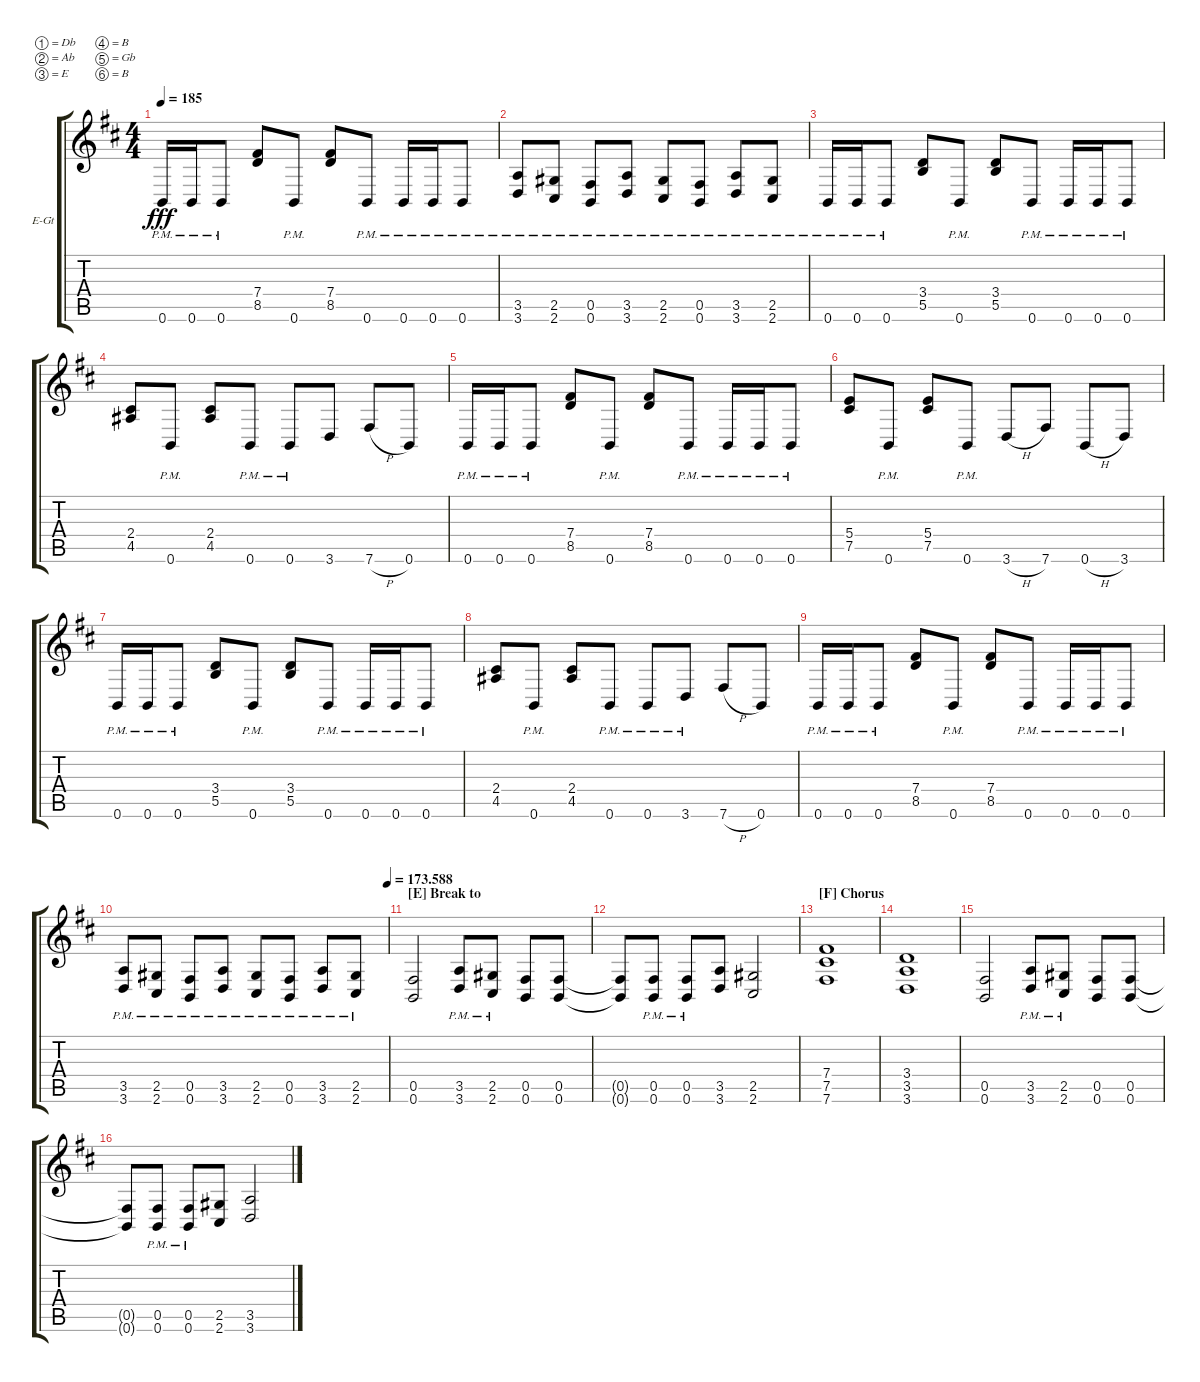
\defaultSystemsLayout 4
\bracketExtendMode groupsimilarinstruments
\firstSystemTrackNameOrientation horizontal
\otherSystemsTrackNameOrientation horizontal
\track ("Electric Guitar" "E-Gt") {instrument distortionguitar}
\staff {score tabs}
\tuning (Db4 Ab3 E3 B2 Gb2 B1)
\ts (4 4)
\tempo 185
\clef g2
\ks bminor
0.6{pm}.16{dy fff} 0.6{pm}.16 0.6{pm}.8 (8.5 7.4).8 0.6{pm}.8 (8.5 7.4).8 0.6{pm}.8 0.6{pm}.16 0.6{pm}.16 0.6{pm}.8 |
(3.6{pm} 3.5{pm}).8 (2.6{pm} 2.5{pm}).8 (0.6{pm} 0.5{pm}).8 (3.6{pm} 3.5{pm}).8 (2.6{pm} 2.5{pm}).8 (0.6{pm} 0.5{pm}).8 (3.6{pm} 3.5{pm}).8 (2.6{pm} 2.5{pm}).8 |
0.6{pm}.16 0.6{pm}.16 0.6{pm}.8 (5.5 3.4).8 0.6{pm}.8 (5.5 3.4).8 0.6{pm}.8 0.6{pm}.16 0.6{pm}.16 0.6{pm}.8 |
(2.4 4.5).8 0.6{pm}.8 (2.4 4.5).8 0.6{pm}.8 0.6{pm}.8 3.6.8 7.6{h}.8 0.6.8 |
0.6{pm}.16 0.6{pm}.16 0.6{pm}.8 (8.5 7.4).8 0.6{pm}.8 (8.5 7.4).8 0.6{pm}.8 0.6{pm}.16 0.6{pm}.16 0.6{pm}.8 |
(5.4 7.5).8 0.6{pm}.8 (5.4 7.5).8 0.6{pm}.8 3.6{h}.8 7.6.8 0.6{h}.8 3.6.8 |
0.6{pm}.16 0.6{pm}.16 0.6{pm}.8 (5.5 3.4).8 0.6{pm}.8 (5.5 3.4).8 0.6{pm}.8 0.6{pm}.16 0.6{pm}.16 0.6{pm}.8 |
(2.4 4.5).8 0.6{pm}.8 (2.4 4.5).8 0.6{pm}.8 0.6{pm}.8 3.6{pm}.8 7.6{h}.8 0.6.8 |
0.6{pm}.16 0.6{pm}.16 0.6{pm}.8 (8.5 7.4).8 0.6{pm}.8 (8.5 7.4).8 0.6{pm}.8 0.6{pm}.16 0.6{pm}.16 0.6{pm}.8 |
\tempo (173.588 1)
(3.6{pm} 3.5{pm}).8 (2.6{pm} 2.5{pm}).8 (0.6{pm} 0.5{pm}).8 (3.6{pm} 3.5{pm}).8 (2.6{pm} 2.5{pm}).8 (0.6{pm} 0.5{pm}).8 (3.6{pm} 3.5{pm}).8 (2.6{pm} 2.5{pm}).8 |
\section ("E" "Break to")
(0.6 0.5).2 (3.6{pm} 3.5{pm}).8 (2.5{pm} 2.6{pm}).8 (0.6 0.5).8 (0.6 0.5).8 |
(0.5{t} 0.6{t}).8 (0.6{pm} 0.5{pm}).8 (0.6{pm} 0.5{pm}).8 (3.5 3.6).8 (2.6 2.5).2 |
\section ("F" "Chorus")
(7.6 7.5 7.4).1 |
(3.6 3.4 3.5).1 |
(0.6 0.5).2 (3.6{pm} 3.5{pm}).8 (2.5{pm} 2.6{pm}).8 (0.6 0.5).8 (0.6 0.5).8 |
(0.5{t} 0.6{t}).8 (0.6{pm} 0.5{pm}).8 (0.6{pm} 0.5{pm}).8 (2.5 2.6).8 (3.6 3.5).2
